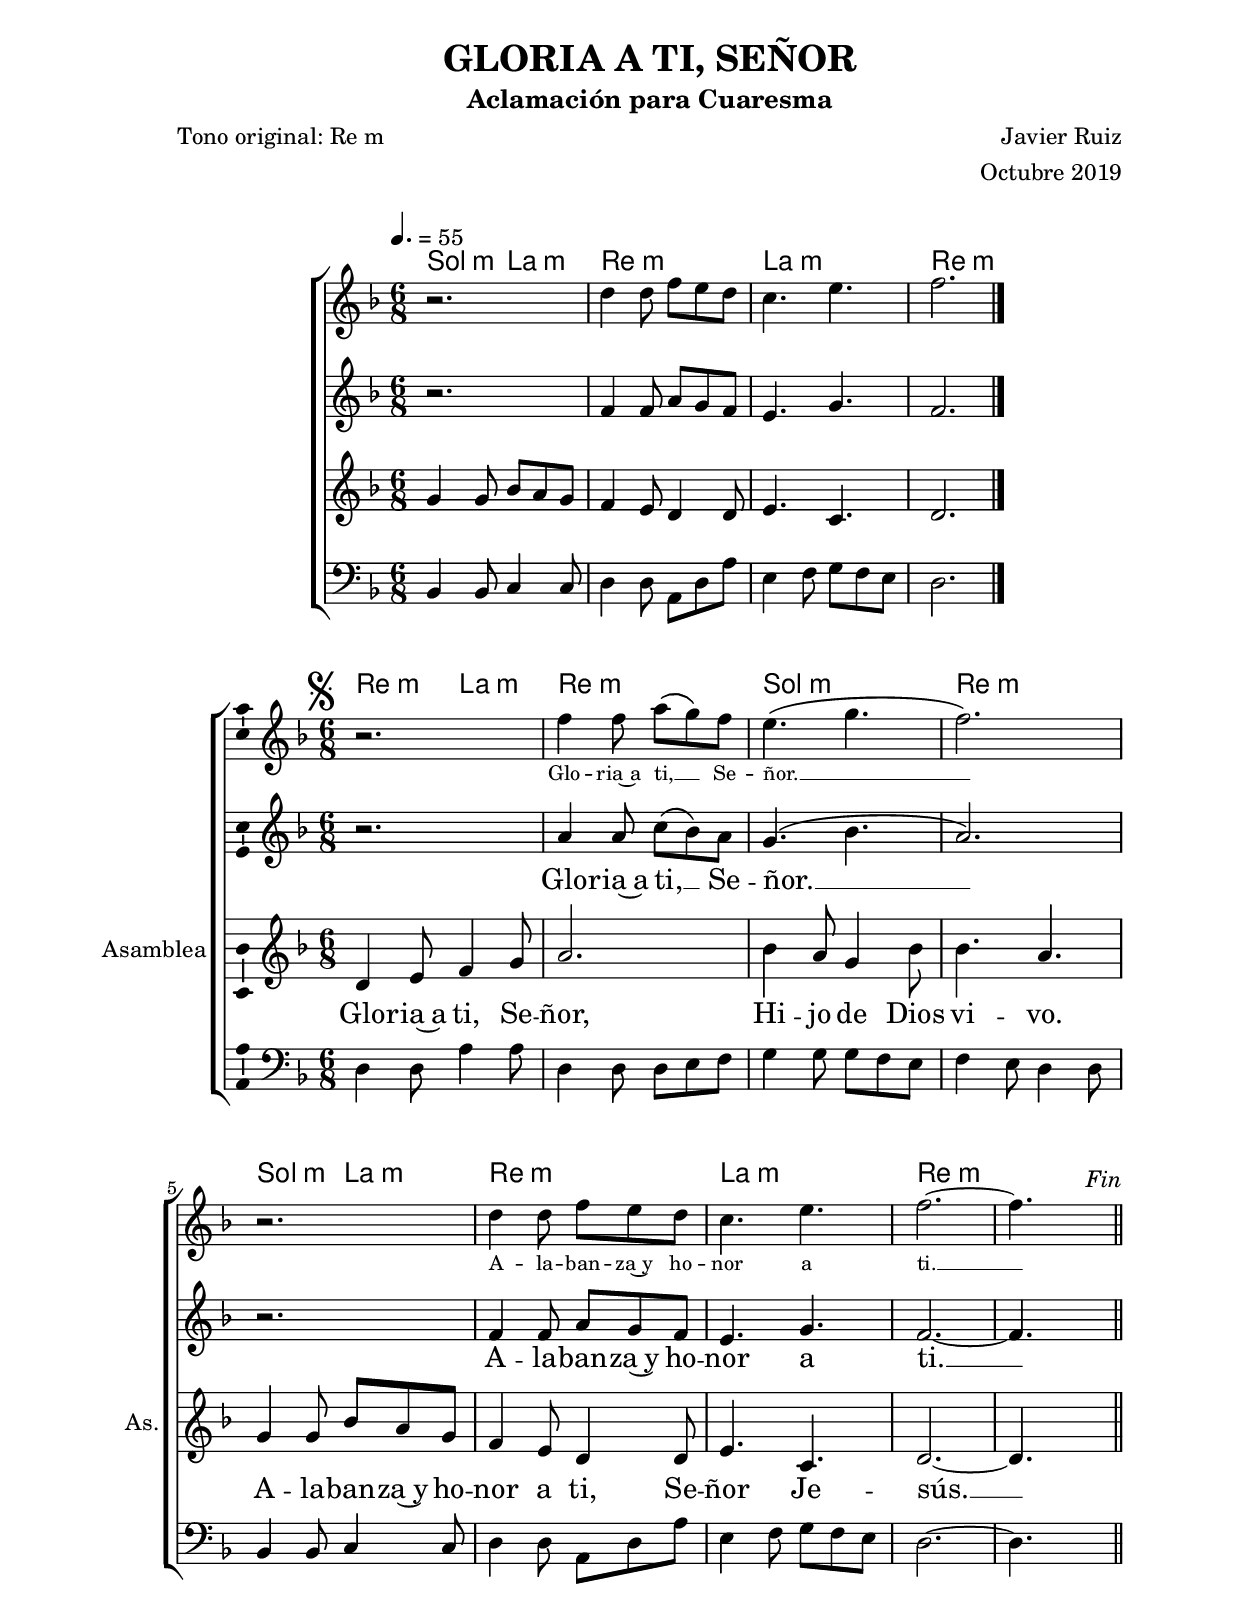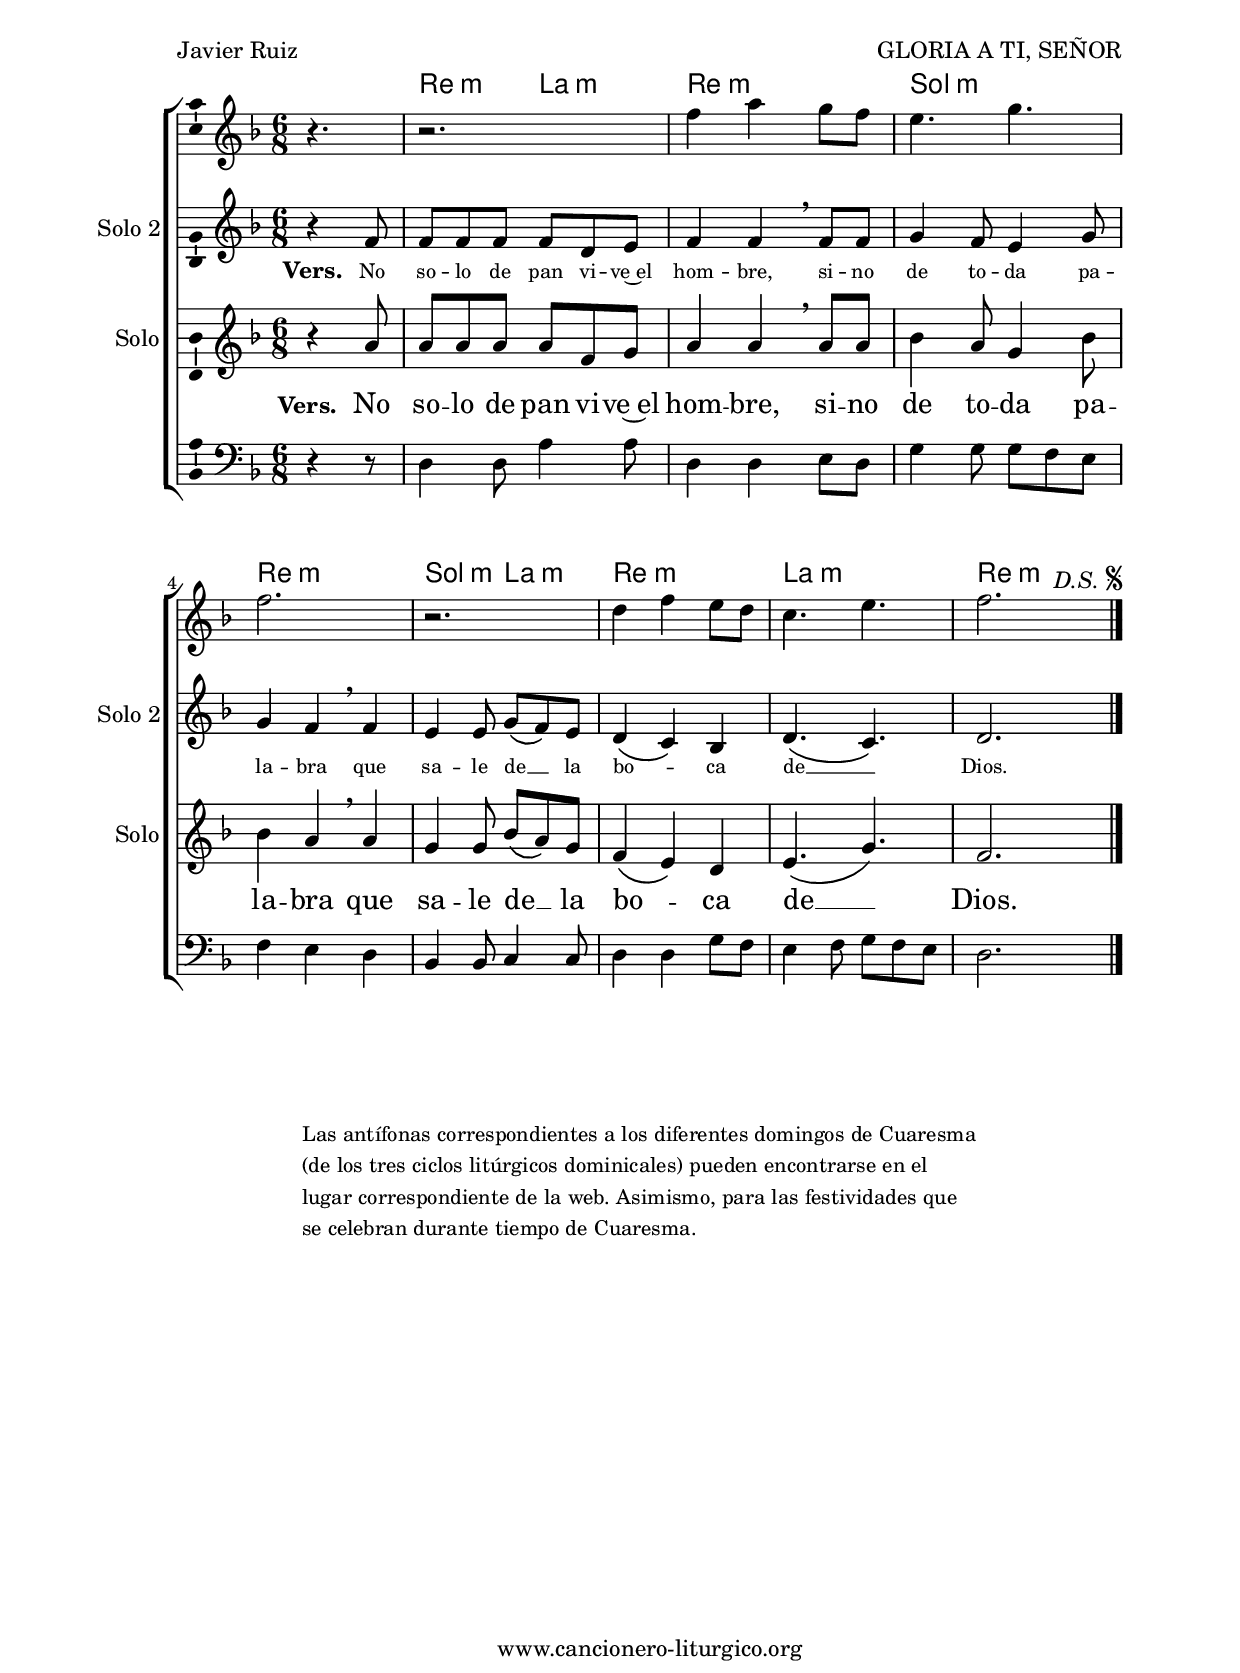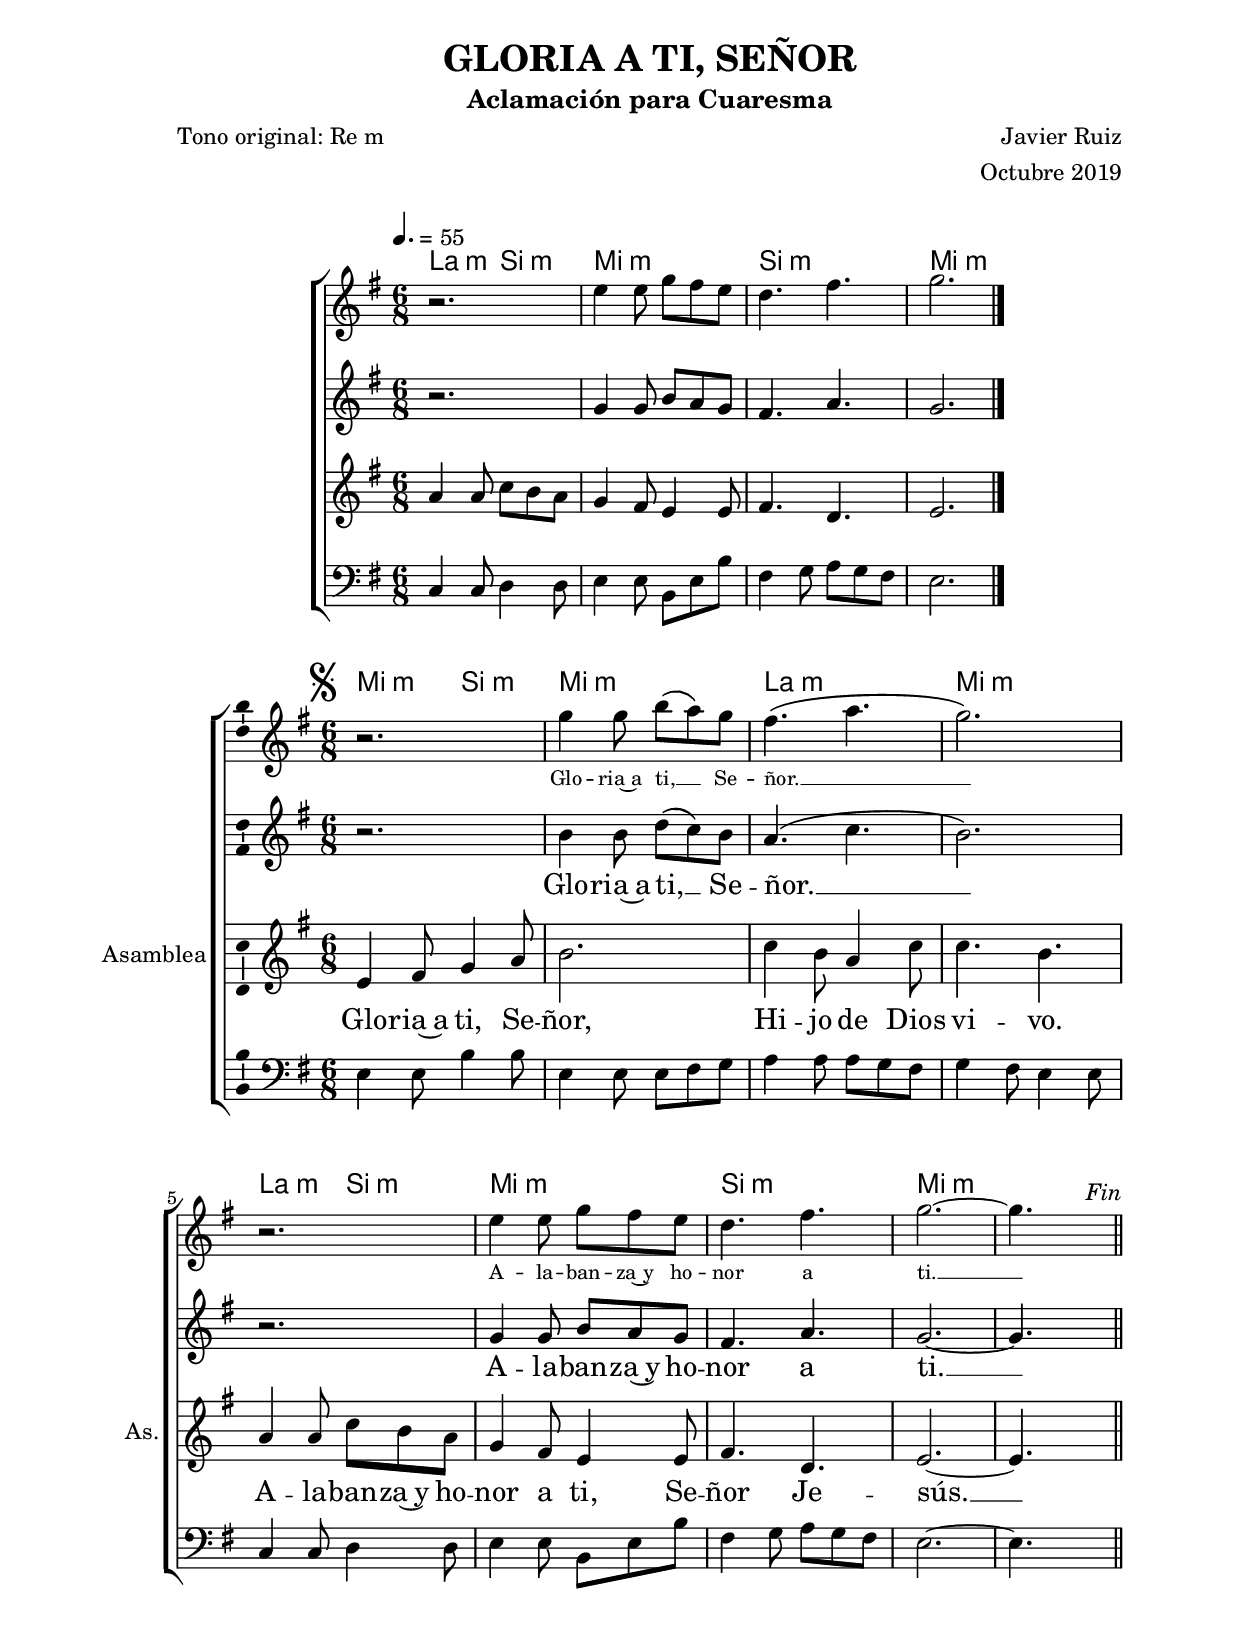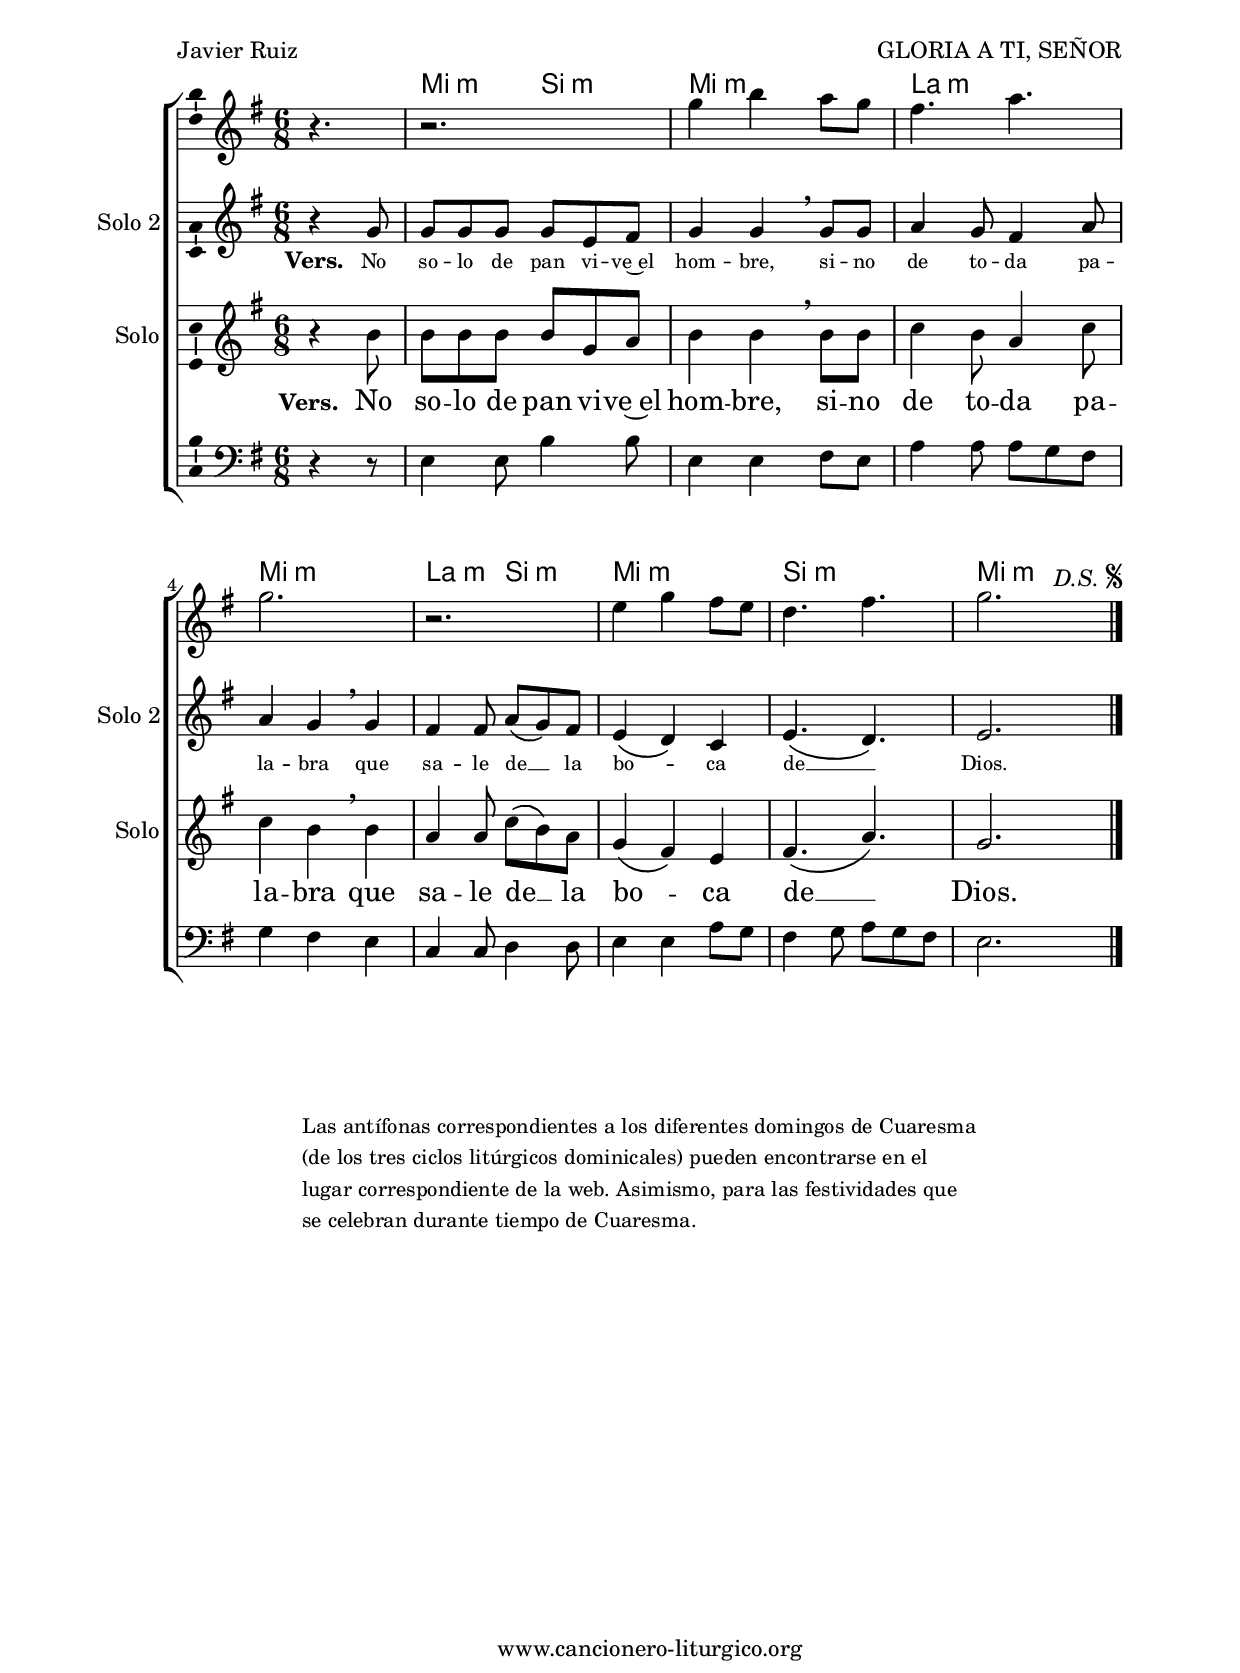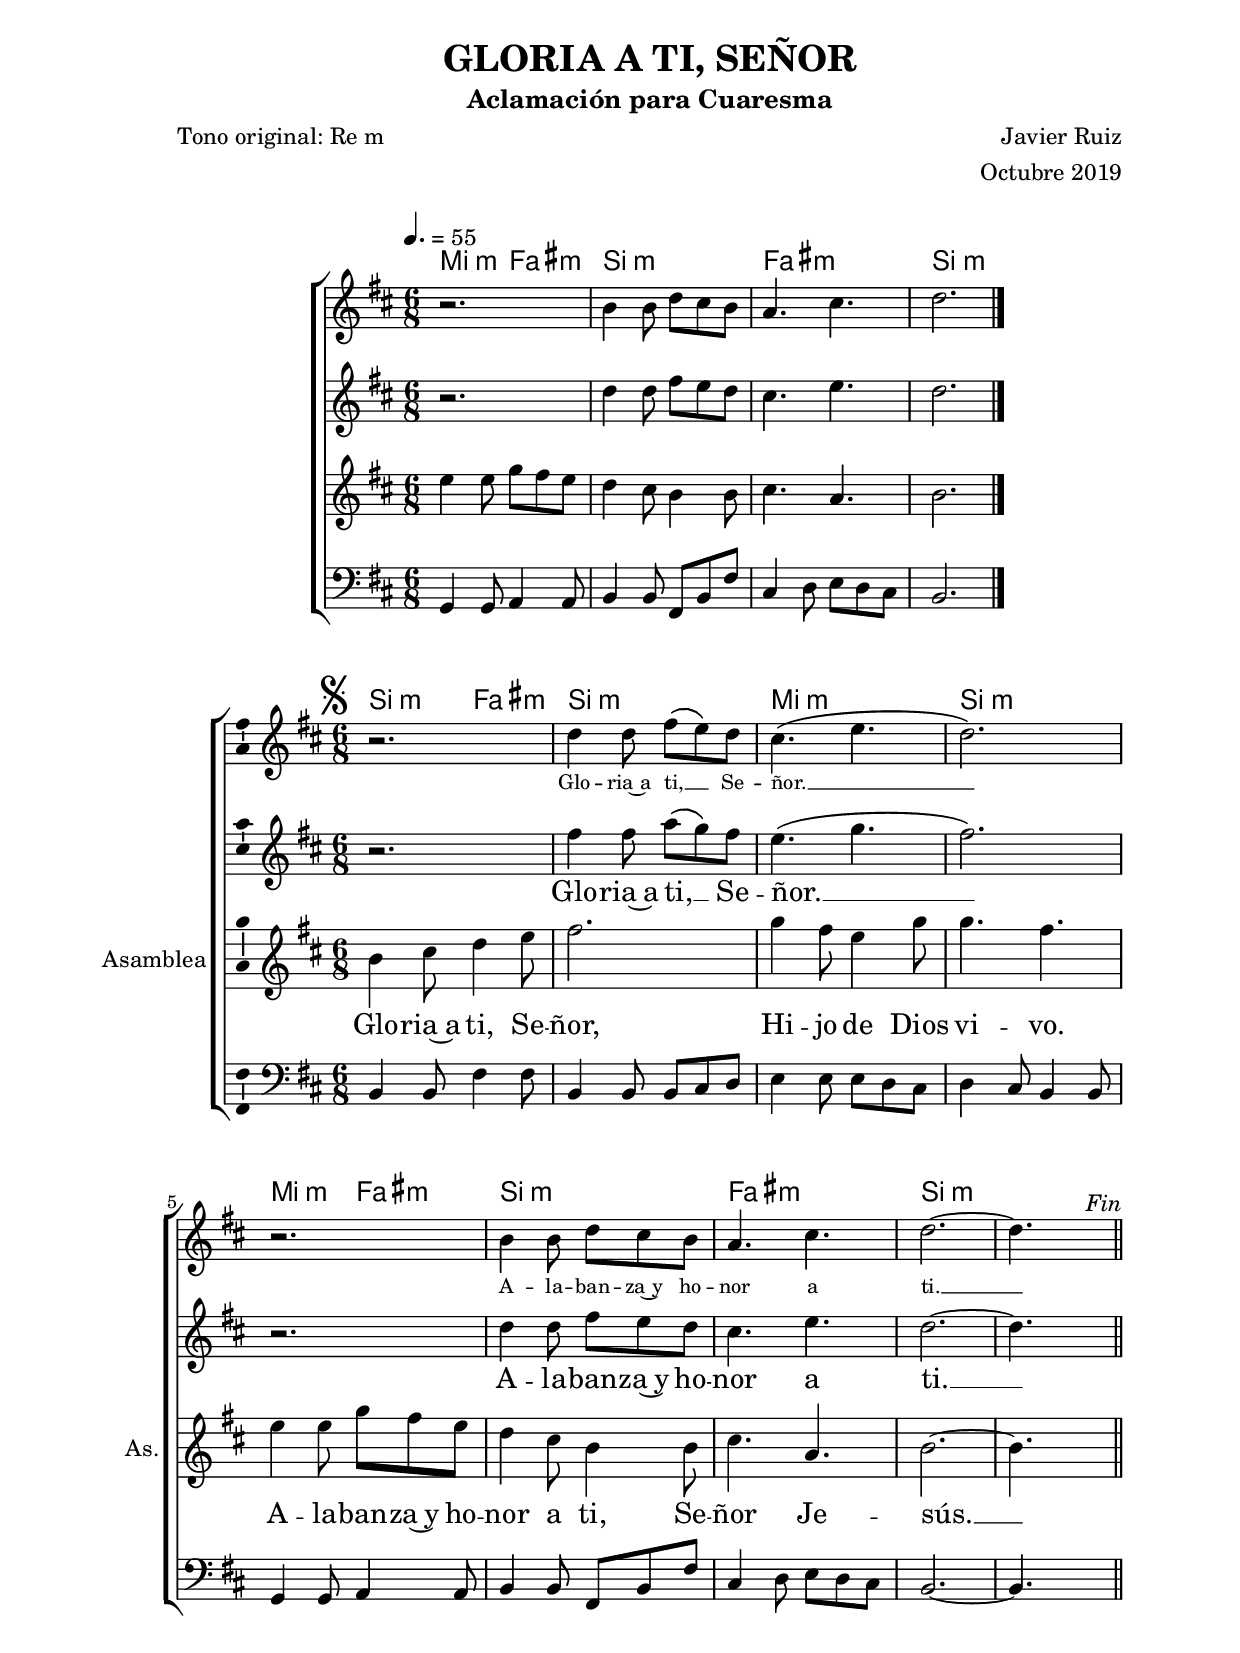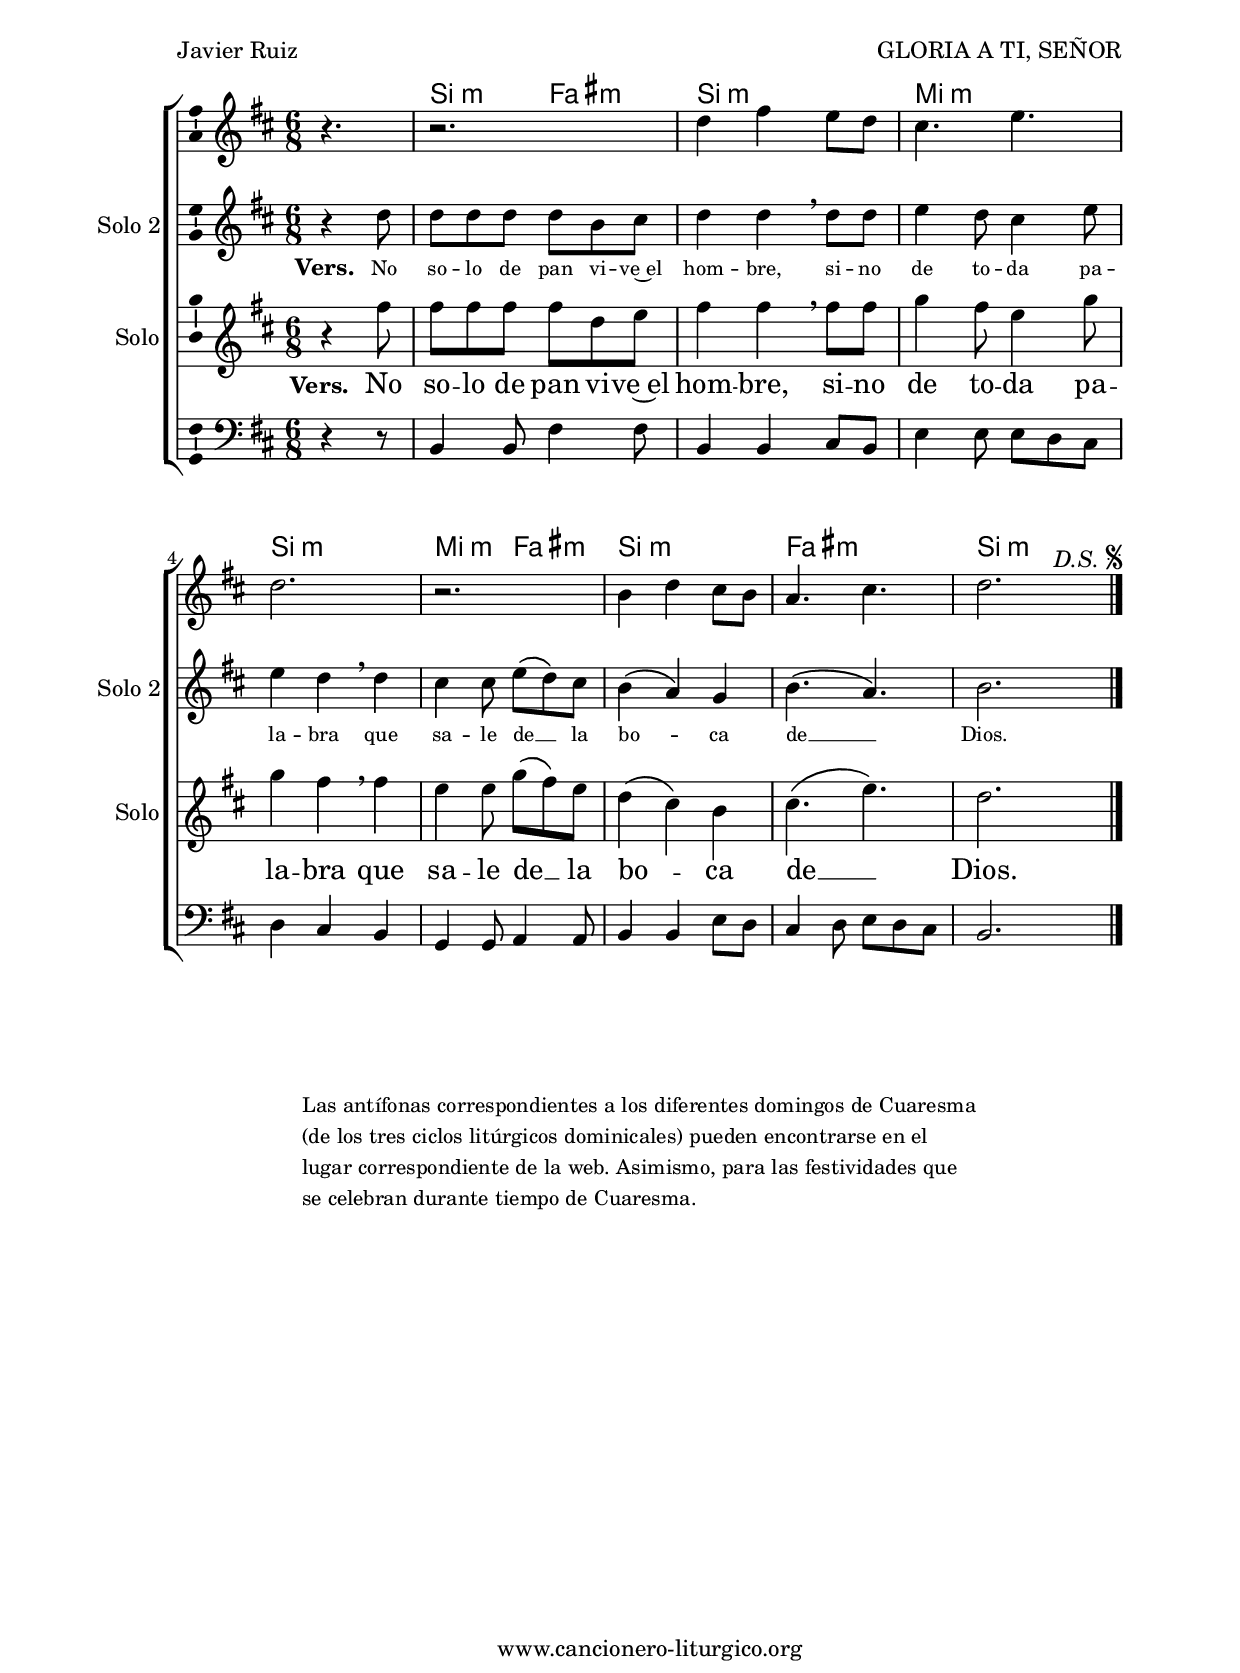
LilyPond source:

%
%lilypond gloria-a-ti-senor-jruiz.ly
%timidity gloria-a-ti-senor-jruiz.midi -Ow -o gloria-a-ti-senor-jruiz.wav
%timidity gloria-a-ti-senor-jruiz.midi -Ow -o - | lame - gloria-a-ti-senor-jruiz.mp3
%
%Para convertir de .wav a .mp3:
%lame -h -m j filename.wav
%
%
%para escuchar el midi:
%timidity nombrefichero.midi
%


%versión de lilypond para la que se ha escrito esta partitura:
\version "2.16.0"

	%Tamaño papel
	#(set-default-paper-size "a4")
	%Tamaño partitura
	#(set-global-staff-size 20)
	%No responde al pulsar sobre una nota
	#(ly:set-option 'point-and-click #f)

%parámetros del encabezamiento:
\header {
	title = "GLORIA A TI, SEÑOR"
	subtitle = "Aclamación para Cuaresma"
	composer = "Javier Ruiz"
	poet = "Tono original: Re m"
	meter = ""
	arranger = "Octubre 2019"
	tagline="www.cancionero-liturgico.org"
%	copyright="Editado con LilyPond para Linux"
	}

%parámetros asociados al papel:
\paper  {
	oddHeaderMarkup = \markup {\fill-line { \on-the-fly #not-first-page \fromproperty #'header:title \on-the-fly #not-first-page \fromproperty #'header:composer }}
	evenHeaderMarkup = \markup {\fill-line { \fromproperty #'header:composer \fromproperty #'header:title }}
	#(set-paper-size "a4")
	print-page-number = ##f
	first-page-number = 1
	print-first-page-number = ##f
%	head-separation = 3.0 \cm
	top-margin = 2.0 \cm
%%%	bottom-margin = 0.5\cm
	bottom-margin = 0.2\cm
	left-margin = 3.0 \cm
	line-width = 16.0 \cm 
	indent = 8\mm
	interscoreline = 2.\mm
	between-system-space = 15\mm
%	para que las partituras no llenen la hoja:
	ragged-bottom = ##t
%	idem para la última hoja:
	ragged-last-bottom = ##f
%	para que las partituras llenen el ancho del papel:
	ragged-last = ##f
	after-title-space = 2.5 \cm
page-count=2
%system-count=8

	%Flexible Vertical Spacing
%	markup-markup-spacing =
%	#'((basic-distance . 15) (minimum-distance . 15) (padding . 3))
	markup-system-spacing =
	#'((basic-distance . 15) (minimum-distance . 15) (padding . 3))
	system-system-spacing =
	#'((basic-distance . 15) (minimum-distance . 15) (padding . 3))
	score-system-spacing =
	#'((basic-distance . 15) (minimum-distance . 15) (padding . 5))
%	top-system-spacing = % header
%	#'((basic-distance . 8) (minimum-distance . 0) (padding . 0))
%	top-markup-spacing =
%	#'((basic-distance . 20) (minimum-distance . 20) (padding . 0))
	last-bottom-spacing = % footer
	#'((basic-distance . 5) (minimum-distance . 5) (padding . 0))
%	score-markup-spacing =
%	#'((basic-distance . 16) (minimum-distance . 13) (padding . 0))

	}


%parámetros que afectan a toda la partitura:
globalintro =  {
	%clave de sol (G):
	\clef G
	%armadura:
%	\transpose ees f
	\key d \minor
	\tempo 4.=55
	\set Score.tempoHideNote = ##f
	}

global =  {
	%clave de sol (G):
	\clef G
	%armadura:
%	\transpose ees f
	\key d \minor
	\tempo 4.=55
	\set Score.tempoHideNote = ##t
	}


acordesintro = {
	\italianChords
	\chordmode {
%	\transpose ees f
{

g4.:m a:m d2.:m a2.:m d2.:m

	}
	}
}

melodiaintro = 
%	\transpose ees f
{

	\relative c''{
	\time 6/8

r2.
d4 d8 f e d
c4. e
f2.

}
	\bar "|."
	}

melodiaintrodos = 
%	\transpose ees f
{

	\relative c'{
	\time 6/8

r2.
f4 f8 a g f
e4. g
f2.

}
	\bar "|."
	}

melodiaintrotres = 
%	\transpose ees f
{

	\relative c''{
	\time 6/8

g4 g8 bes a g
f4 e8 d4 d8
e4. c
d2.

}
	\bar "|."
	}

melodiaintrobajo = 
%	\transpose ees f
{

	%clave de fa (F):
	\clef F

	\relative c{
	\time 6/8

bes4 bes8 c4 c8
d4 d8 a d a'
e4 f8 g f e
d2.

}
	\bar "|."
	}


acordes = {
	\italianChords
	\chordmode {
%	\transpose ees f
{
d4.:m a:m d2.:m g:m d:m g4.:m a:m d2.:m a2.:m d2.:m d4.:m

	}
	}
}


melodiatrompeta = 
%	\transpose ees f
{

	\relative c''{
	\time 6/8

\mark \markup {
   \musicglyph #"scripts.segno"
   }
r2.
f4 f8 a \(g\) f
e4. \(g
f2.\)
r2.
d4 d8 f e d
c4. e
f2.~f4.^\markup {
   \italic "            Fin"
}

}

%	\bar "|."
	}


melodiatres = 
%	\transpose ees f
{

	\relative c''{
	\time 6/8

r2.
a4 a8 c \(bes\) a
g4. \(bes
a2.\)
r2.
%a4 a8 c bes a
%g4. e
%f2.
f4 f8 a g f
e4. g
f2.~f4.

}

%	\bar "|."
	}


melodia = 
%	\transpose ees f
{

	\relative c'{
	\time 6/8

d4 e8 f4 g8
a2.
bes4 a8 g4 bes8
bes4. a
g4 g8 bes a g
f4 e8 d4 d8
e4. c
d2.~d4.

}

	\bar "||"
	}


melodiabajo = 
%	\transpose ees f
{

	%clave de fa (F):
	\clef F

	\relative c{
	\time 6/8

d4 d8 a'4 a8
d,4 d8 d e f
g4 g8 g f e
%%%g4 a8 bes a g
f4 e8 d4 d8
bes4 bes8 c4 c8
d4 d8 a d a'
e4 f8 g f e
d2.~d4.

}

%	\bar "|."
	}

acordesestro = {
	\italianChords
	\chordmode {
%	\transpose ees f
{
s4.
d4.:m a:m d2.:m g:m d:m g4.:m a:m d2.:m a2.:m d2.:m

	}
	}
}


melodiatrompetaestro = 
%	\transpose ees f
{

	\relative c''{
	\time 6/8

\partial4.
r4.
r2.
f4 a g8 f
%f4 f8 a g f
e4. g
f2.
r2.
d4 f e8 d
%d4 d8 f e d
c4. e
f2.^\markup {
   \italic "            D.S."
   \tiny \raise #1
   \musicglyph #"scripts.segno"
}

}
	\bar "|."
	}


melodiatresestro = 
%	\transpose ees f
{

	\relative c''{
	\time 6/8

\partial4.
r4 f,8
f8 f f f d e
f4 f \breathe f8 f
g4 f8 e4 g8
g4 f \breathe f
e4 e8 g \(f\) e
d4 \(c\) bes
d4. \(c\)
d2.

}

	\bar "|."
	}


melodiaestro = 
%	\transpose ees f
{

	\relative c'{
	\time 6/8

\partial4.
r4 a'8
a8 a a a f g
a4 a \breathe a8 a
bes4 a8 g4 bes8
bes4 a \breathe a4
g4 g8 bes \(a\) g
f4 \(e\) d
e4. \(g\)
f2.

}

	\bar "|."
	}


melodiabajoestro = 
%	\transpose ees f
{

	%clave de fa (F):
	\clef F

	\relative c{
	\time 6/8

\partial4.
r4 r8
d4 d8 a'4 a8
d,4 d e8 d
%d,4 d8 d e f
g4 g8 g f e
f4 e d
%f4 e8 d4 d8
bes4 bes8 c4 c8
d4 d g8 f
%d4 d8 f g f
e4 f8 g f e
d2.

}
	\bar "|."
	}


textotrompeta = \lyricmode {
\override LyricText #'font-size = #-1
Glo -- ria~a ti, __ _ Se -- ñor. __ _ _ %Je -- sús.
A -- la -- ban -- za~y ho -- nor a ti. __

	}

textotres = \lyricmode {
Glo -- ria~a ti, __ _ Se -- ñor. __ _ _ %Je -- sús.
A -- la -- ban -- za~y ho -- nor a ti. __

	}

texto = \lyricmode {
Glo -- ria~a ti, Se -- ñor, Hi -- jo de Dios vi -- vo.
A -- la -- ban -- za~y ho -- nor a ti, Se -- ñor Je -- sús. __

	}

textotresestro = \lyricmode {
\override LyricText #'font-size = #-1
\set stanza =#"Vers. " No so -- lo de pan vi -- ve~el hom -- bre,
si -- no de to -- da pa -- la -- bra
que sa -- le de __ _ la bo -- _ ca de __ _ Dios.

	}

textoestro = \lyricmode {
\set stanza =#"Vers. " No so -- lo de pan vi -- ve~el hom -- bre,
si -- no de to -- da pa -- la -- bra
que sa -- le de __ _ la bo -- _ ca de __ _ Dios.

	}

acordesintroStaff = \context ChordNames = acordesintroStaff <<
	\set Staff.midiInstrument = #"choir aahs"
	\set Staff.midiMinimumVolume = #0.3
	\set Staff.midiMaximumVolume = #0.5
	\set chordChanges = ##t
	\acordesintro
	>>

acordesStaff = \context ChordNames = acordesStaff <<
	\set Staff.midiInstrument = #"choir aahs"
	\set Staff.midiMinimumVolume = #0.3
	\set Staff.midiMaximumVolume = #0.5
	\set chordChanges = ##t
	\acordes
	>>

acordesestroStaff = \context ChordNames = acordesestroStaff <<
	\set Staff.midiInstrument = #"choir aahs"
	\set Staff.midiMinimumVolume = #0.3
	\set Staff.midiMaximumVolume = #0.5
	\set chordChanges = ##t
	\acordesestro
	>>


vozintroStaff = \context Voice = vozintroStaff
<<
	\override Staff.StaffSymbol #'staff-space = #(magstep -0.35)
	\set Staff.midiInstrument = #"trumpet"
	\set Staff.midiMinimumVolume = #0.4
	\set Staff.midiMaximumVolume = #0.6
	\globalintro
	\melodiaintro
	>>

vozintrodosStaff = \context Voice = vozintrodosStaff
<<
	\override Staff.StaffSymbol #'staff-space = #(magstep -0.35)
	\set Staff.midiInstrument = #"trumpet"
	\set Staff.midiMinimumVolume = #0.4
	\set Staff.midiMaximumVolume = #0.6
	\globalintro
	\melodiaintrodos
	>>

vozintrotresStaff = \context Voice = vozintrotresStaff
<<
	\override Staff.StaffSymbol #'staff-space = #(magstep -0.35)
	\set Staff.midiInstrument = #"violin"
	\set Staff.midiMinimumVolume = #0.6
	\set Staff.midiMaximumVolume = #0.8
	\globalintro
	\melodiaintrotres
	>>

vozintrobajoStaff = \context Voice = vozintrobajoStaff
<<
	\override Staff.StaffSymbol #'staff-space = #(magstep -0.35)
	\set Staff.midiInstrument = #"english horn"
	\set Staff.midiMinimumVolume = #0.6
	\set Staff.midiMaximumVolume = #0.8
	\globalintro
	\melodiaintrobajo
	>>

voztrompetaStaff = \context Voice = voztrompetaStaff
\with {\consists "Ambitus_engraver"}
<<
	\override Staff.StaffSymbol #'staff-space = #(magstep -0.35)
	\set Staff.midiInstrument = #"trumpet"
	\set Staff.midiMinimumVolume = #0.4
	\set Staff.midiMaximumVolume = #0.6
	\global
	\melodiatrompeta
	>>

voztresStaff = \context Voice = voztresStaff
\with {\consists "Ambitus_engraver"}
<<
	\override Staff.StaffSymbol #'staff-space = #(magstep -0.35)
	\set Staff.midiInstrument = #"violin"
	\set Staff.midiMinimumVolume = #0.6
	\set Staff.midiMaximumVolume = #0.8
	\global
	\relative c' \melodiatres
	>>

vozStaff = \context Voice = vozStaff
\with {\consists "Ambitus_engraver"}
<<
	\set Staff.instrumentName = "Asamblea"
	\set Staff.shortInstrumentName = "As."
%	\set Staff.midiInstrument = #"clarinet"
%	\set Staff.midiInstrument = #"cello"
	\set Staff.midiInstrument = #"flute"
%	\set Staff.midiInstrument = #"electric guitar (jazz)"
%	\set Staff.midiInstrument = #"english horn"
%	\set Staff.midiInstrument = #"violin"
%	\set Staff.midiInstrument = #"glockenspiel"
	\set Staff.midiMinimumVolume = #0.8
	\set Staff.midiMaximumVolume = #1.0
	\global
	\melodia
	>>

vozbajoStaff = \context Voice = vozbajoStaff
\with {\consists "Ambitus_engraver"}
<<
	\override Staff.StaffSymbol #'staff-space = #(magstep -0.35)
	\set Staff.midiInstrument = #"english horn"
	\set Staff.midiMinimumVolume = #0.6
	\set Staff.midiMaximumVolume = #0.8
	\global
	\melodiabajo
	>>

voztrompetaestroStaff = \context Voice = voztrompetaestroStaff
\with {\consists "Ambitus_engraver"}
<<
	\override Staff.StaffSymbol #'staff-space = #(magstep -0.35)
	\set Staff.midiInstrument = #"trumpet"
	\set Staff.midiMinimumVolume = #0.4
	\set Staff.midiMaximumVolume = #0.6
	\global
	\melodiatrompetaestro
	>>

voztresestroStaff = \context Voice = voztresestroStaff
\with {\consists "Ambitus_engraver"}
<<
	\override Staff.StaffSymbol #'staff-space = #(magstep -0.35)
	\set Staff.instrumentName = "Solo 2"
	\set Staff.shortInstrumentName = "Solo 2"
	\set Staff.midiInstrument = #"violin"
	\set Staff.midiMinimumVolume = #0.6
	\set Staff.midiMaximumVolume = #0.8
	\global
	\relative c' \melodiatresestro
	>>

vozestroStaff = \context Voice = vozestroStaff
\with {\consists "Ambitus_engraver"}
<<
	\set Staff.instrumentName = "Solo"
	\set Staff.shortInstrumentName = "Solo"
%	\set Staff.midiInstrument = #"clarinet"
%	\set Staff.midiInstrument = #"cello"
	\set Staff.midiInstrument = #"flute"
%	\set Staff.midiInstrument = #"electric guitar (jazz)"
%	\set Staff.midiInstrument = #"english horn"
%	\set Staff.midiInstrument = #"violin"
%	\set Staff.midiInstrument = #"glockenspiel"
	\set Staff.midiMinimumVolume = #0.8
	\set Staff.midiMaximumVolume = #1.0
	\global
	\melodiaestro
	>>

vozbajoestroStaff = \context Voice = vozbajoestroStaff
\with {\consists "Ambitus_engraver"}
<<
	\override Staff.StaffSymbol #'staff-space = #(magstep -0.35)
	\set Staff.midiInstrument = #"english horn"
	\set Staff.midiMinimumVolume = #0.6
	\set Staff.midiMaximumVolume = #0.8
	\global
	\melodiabajoestro
	>>

textoStaff = \context Lyrics = textoStaff <<
	\lyricsto vozStaff \texto
	>>

textotresStaff = \context Lyrics = textotresStaff <<
	\lyricsto voztresStaff \textotres
	>>

textotrompetaStaff = \context Lyrics = textotrompetaStaff <<
	\lyricsto voztrompetaStaff \textotrompeta
	>>

textoestroStaff = \context Lyrics = textoestroStaff <<
	\lyricsto vozestroStaff \textoestro
	>>

textotresestroStaff = \context Lyrics = textotresestroStaff <<
	\lyricsto voztresestroStaff \textotresestro
	>>


\book {
	\score {
		\context ChoirStaff {
%			\override StaffGroup.SystemStartBracket #'collapse-height = #1
%			\override Score.SystemStartBar #'collapse-height = #1
			<<
			\acordesintroStaff
			\vozintroStaff
			\vozintrodosStaff
			\vozintrotresStaff
			\vozintrobajoStaff
			>>
			}
		\layout {
	    		\context {
				\Lyrics
				\override LyricText #'font-size = #2
				}
	   		 \context {
				\Score
				\override StaffSymbol #'staff-space = #(magstep +3)
				}
			indent = 2.5 \cm
			line-width= 14.0 \cm
			}
		}
	\score {
		<<
		\context ChoirStaff {
%			\override StaffGroup.SystemStartBracket #'collapse-height = #1
%			\override Score.SystemStartBar #'collapse-height = #1
			<<
			\acordesStaff
			\voztrompetaStaff
			\textotrompetaStaff
			\voztresStaff
			\textotresStaff
			\vozStaff
			\textoStaff
			\vozbajoStaff
			>>
			}
		>>
		\layout {
	    		\context {
				\Lyrics
				\override LyricText #'font-size = #2
				}
	   		 \context {
				\Score
				\override StaffSymbol #'staff-space = #(magstep +3)
				}
			}
		}
\pageBreak
	\score {
		<<
		\context ChoirStaff {
%			\override StaffGroup.SystemStartBracket #'collapse-height = #1
%			\override Score.SystemStartBar #'collapse-height = #1
			<<
			\acordesestroStaff
			\voztrompetaestroStaff
			\voztresestroStaff
			\textotresestroStaff
			\vozestroStaff
			\textoestroStaff
			\vozbajoestroStaff
			>>
			}
		>>
		\layout {
	    		\context {
				\Lyrics
				\override LyricText #'font-size = #2
				}
	   		 \context {
				\Score
				\override StaffSymbol #'staff-space = #(magstep +3)
				}
			indent = 0 \cm
			}
		}
	\markup {
		\magnify #0.9
		\column {
			\line{\hspace #12.0 }
			\line{\hspace #12.0 }
			\line{\hspace #12.0 Las antífonas correspondientes a los diferentes domingos de Cuaresma}
			\line{\hspace #12.0 (de los tres ciclos litúrgicos dominicales) pueden encontrarse en el}
			\line{\hspace #12.0 lugar correspondiente de la web. Asimismo, para las festividades que}
			\line{\hspace #12.0 se celebran durante tiempo de Cuaresma.}
			}
		}
	\score {
		\unfoldRepeats
		<<
		\context ChoirStaff {
			<<
			\acordesintroStaff
			\vozintroStaff
			\vozintrodosStaff
			\vozintrotresStaff
			\vozintrobajoStaff
			>>
			<<
			\acordesStaff
			\voztrompetaStaff
			\voztresStaff
			\vozStaff
			\vozbajoStaff
			>>
			<<
			\acordesestroStaff
			\voztrompetaestroStaff
			\voztresestroStaff
			\vozestroStaff
			\vozbajoestroStaff
			>>
			}
		>>
		\midi {
	  		\context {
	  			\Score
				tempoWholesPerMinute = #(ly:make-moment 70 4)
				}
			}
		}
	}



#(define output-suffix "C")
\book {
	\score {
		\context ChoirStaff {
%			\override StaffGroup.SystemStartBracket #'collapse-height = #1
%			\override Score.SystemStartBar #'collapse-height = #1
\transpose c d
			<<
			\acordesintroStaff
			\vozintroStaff
			\vozintrodosStaff
			\vozintrotresStaff
			\vozintrobajoStaff
			>>
			}
		\layout {
	    		\context {
				\Lyrics
				\override LyricText #'font-size = #2
				}
	   		 \context {
				\Score
				\override StaffSymbol #'staff-space = #(magstep +3)
				}
			indent = 2.5 \cm
			line-width= 14.0 \cm
			}
		}
	\score {
		<<
		\context ChoirStaff {
%			\override StaffGroup.SystemStartBracket #'collapse-height = #1
%			\override Score.SystemStartBar #'collapse-height = #1
\transpose c d
			<<
			\acordesStaff
			\voztrompetaStaff
			\textotrompetaStaff
			\voztresStaff
			\textotresStaff
			\vozStaff
			\textoStaff
			\vozbajoStaff
			>>
			}
		>>
		\layout {
	    		\context {
				\Lyrics
				\override LyricText #'font-size = #2
				}
	   		 \context {
				\Score
				\override StaffSymbol #'staff-space = #(magstep +3)
				}
			}
		}
\pageBreak
	\score {
		<<
		\context ChoirStaff {
%			\override StaffGroup.SystemStartBracket #'collapse-height = #1
%			\override Score.SystemStartBar #'collapse-height = #1
\transpose c d
			<<
			\acordesestroStaff
			\voztrompetaestroStaff
			\voztresestroStaff
			\textotresestroStaff
			\vozestroStaff
			\textoestroStaff
			\vozbajoestroStaff
			>>
			}
		>>
		\layout {
	    		\context {
				\Lyrics
				\override LyricText #'font-size = #2
				}
	   		 \context {
				\Score
				\override StaffSymbol #'staff-space = #(magstep +3)
				}
			indent = 0 \cm
			}
		}
	\markup {
		\magnify #0.9
		\column {
			\line{\hspace #12.0 }
			\line{\hspace #12.0 }
			\line{\hspace #12.0 Las antífonas correspondientes a los diferentes domingos de Cuaresma}
			\line{\hspace #12.0 (de los tres ciclos litúrgicos dominicales) pueden encontrarse en el}
			\line{\hspace #12.0 lugar correspondiente de la web. Asimismo, para las festividades que}
			\line{\hspace #12.0 se celebran durante tiempo de Cuaresma.}
			}
		}
	}

#(define output-suffix "S")
\book {
	\score {
		\context ChoirStaff {
%			\override StaffGroup.SystemStartBracket #'collapse-height = #1
%			\override Score.SystemStartBar #'collapse-height = #1
\transpose c a
			<<
			\acordesintroStaff
\transpose a a,
			\vozintroStaff
			\vozintrodosStaff
			\vozintrotresStaff
\transpose a a,
			\vozintrobajoStaff
			>>
			}
		\layout {
	    		\context {
				\Lyrics
				\override LyricText #'font-size = #2
				}
	   		 \context {
				\Score
				\override StaffSymbol #'staff-space = #(magstep +3)
				}
			indent = 2.5 \cm
			line-width= 14.0 \cm
			}
		}
	\score {
		<<
		\context ChoirStaff {
%			\override StaffGroup.SystemStartBracket #'collapse-height = #1
%			\override Score.SystemStartBar #'collapse-height = #1
\transpose c a
			<<
			\acordesStaff
\transpose a a,
			\voztrompetaStaff
			\textotrompetaStaff
			\voztresStaff
			\textotresStaff
			\vozStaff
			\textoStaff
\transpose a a,
			\vozbajoStaff
			>>
			}
		>>
		\layout {
	    		\context {
				\Lyrics
				\override LyricText #'font-size = #2
				}
	   		 \context {
				\Score
				\override StaffSymbol #'staff-space = #(magstep +3)
				}
			}
		}
\pageBreak
	\score {
		<<
		\context ChoirStaff {
%			\override StaffGroup.SystemStartBracket #'collapse-height = #1
%			\override Score.SystemStartBar #'collapse-height = #1
\transpose c a
			<<
			\acordesestroStaff
\transpose a a,
			\voztrompetaestroStaff
			\voztresestroStaff
			\textotresestroStaff
			\vozestroStaff
			\textoestroStaff
\transpose a a,
			\vozbajoestroStaff
			>>
			}
		>>
		\layout {
	    		\context {
				\Lyrics
				\override LyricText #'font-size = #2
				}
	   		 \context {
				\Score
				\override StaffSymbol #'staff-space = #(magstep +3)
				}
			indent = 0 \cm
			}
		}
	\markup {
		\magnify #0.9
		\column {
			\line{\hspace #12.0 }
			\line{\hspace #12.0 }
			\line{\hspace #12.0 Las antífonas correspondientes a los diferentes domingos de Cuaresma}
			\line{\hspace #12.0 (de los tres ciclos litúrgicos dominicales) pueden encontrarse en el}
			\line{\hspace #12.0 lugar correspondiente de la web. Asimismo, para las festividades que}
			\line{\hspace #12.0 se celebran durante tiempo de Cuaresma.}
			}
		}
	}


